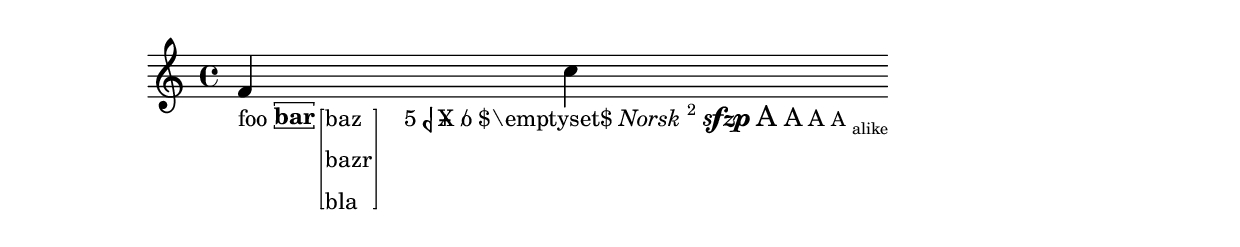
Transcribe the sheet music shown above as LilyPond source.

\header  {
texidoc = "New markup syntax."
}

\version "1.7.8"


\score {
  \notes
   {
    \property Voice.TextScript \set #'molecule-callback = #brew-new-markup-molecule
    f'-\markup {
		foo
		\raise #0.2 \hbracket \bold bar
		\override #'(baseline-skip . 4)

		\bracket \column << baz bazr bla >>
		\hspace #2.0
		\override #'(font-family . music) {
			\lookup #"noteheads-0"
			\char #53
		}
		\musicglyph #"accidentals--1"
		\combine "X" "+"   
		\combine "o" "/"
		"$\\emptyset$"
		\italic Norsk
		\super "2"
		\dynamic sfzp
		\huge { "A" \smaller "A" \smaller \smaller "A"
			\smaller \smaller \smaller "A" }
		\sub "alike"
	}	
    c''4
    }
}
